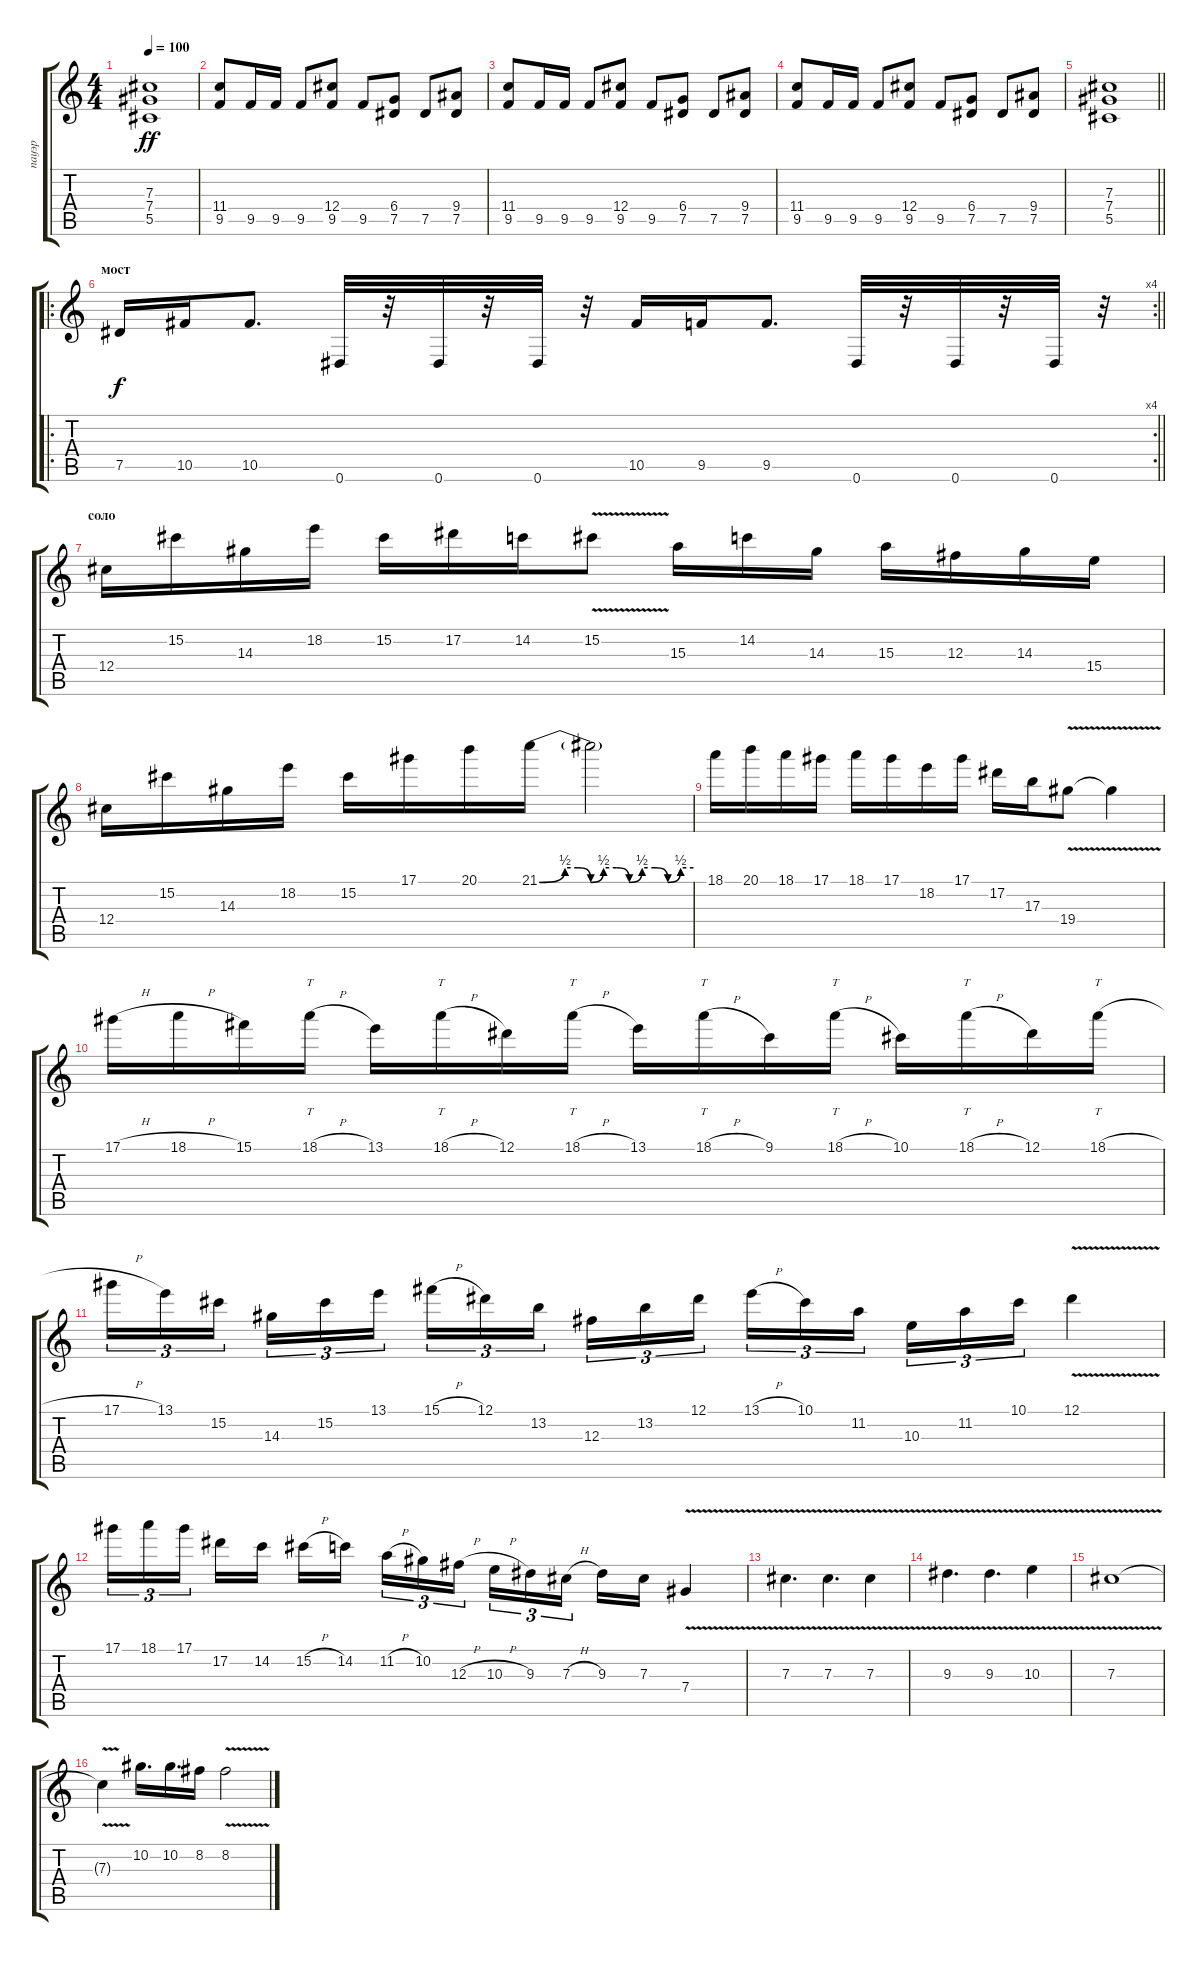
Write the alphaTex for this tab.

\track ("пауэр" "пауэр") {instrument distortionguitar}
\staff {score tabs}
\tuning (Eb4 Bb3 Gb3 Db3 Ab2 Eb2) {hide}
\ts (4 4)
\tempo 100
\clef g2
\ks c
(7.3 7.4 5.5).1{dy ff} |
(11.4 9.5).8 9.5.16 9.5.16 9.5.8 (12.4 9.5).8 9.5.8 (6.4 7.5).8 7.5.8 (9.4 7.5).8 |
(11.4 9.5).8 9.5.16 9.5.16 9.5.8 (12.4 9.5).8 9.5.8 (6.4 7.5).8 7.5.8 (9.4 7.5).8 |
(11.4 9.5).8 9.5.16 9.5.16 9.5.8 (12.4 9.5).8 9.5.8 (6.4 7.5).8 7.5.8 (9.4 7.5).8 |
\barLineRight lightlight
(7.3 7.4 5.5).1 |
\ro
\rc 4
\section ("" "мост")
\barLineRight lightlight
7.5.16{dy f} 10.5.16 10.5.8{d} 0.6.32 r.32 0.6.32 r.32 0.6.32 r.32 10.5.16 9.5.16 9.5.8{d} 0.6.32 r.32 0.6.32 r.32 0.6.32 r.32 |
\section ("" "соло")
12.4.16 15.2.16 14.3.16 18.2.16 15.2.16 17.2.16 14.2.16 15.2{v}.8 15.3.16 14.2.16 14.3.16 15.3.16 12.3.16 14.3.16 15.4.16 |
12.4.16 15.2.16 14.3.16 18.2.16 15.2.16 17.1.16 20.1.16 21.1{be (custom 0 0 10 2 15 2 20 0 25 2 30 2 35 0 40 2 45 2 50 0 55 2 60 2)}.16 21.1{t}.2 |
18.1.16 20.1.16 18.1.16 17.1.16 18.1.16 17.1.16 18.2.16 17.1.16 17.2.16 17.3.16 19.4{v}.8 19.4{t}.4 |
17.1{h}.16 18.1{h}.16 15.1.16 18.1{h}.16{tt} 13.1.16 18.1{h}.16{tt} 12.1.16 18.1{h}.16{tt} 13.1.16 18.1{h}.16{tt} 9.1.16 18.1{h}.16{tt} 10.1.16 18.1{h}.16{tt} 12.1.16 18.1{h}.16{tt} |
17.1{h}.16{tu (3 2)} 13.1.16{tu (3 2)} 15.2.16{tu (3 2) beam splitsecondary} 14.3.16{tu (3 2)} 15.2.16{tu (3 2)} 13.1.16{tu (3 2)} 15.1{h}.16{tu (3 2)} 12.1.16{tu (3 2)} 13.2.16{tu (3 2) beam splitsecondary} 12.3.16{tu (3 2)} 13.2.16{tu (3 2)} 12.1.16{tu (3 2)} 13.1{h}.16{tu (3 2)} 10.1.16{tu (3 2)} 11.2.16{tu (3 2) beam splitsecondary} 10.3.16{tu (3 2)} 11.2.16{tu (3 2)} 10.1.16{tu (3 2)} 12.1{v}.4 |
17.1.16{tu (3 2)} 18.1.16{tu (3 2)} 17.1.16{tu (3 2) beam splitsecondary} 17.2.16 14.2.16 15.2{h}.16 14.2.16{beam splitsecondary} 11.2{h}.16{tu (3 2)} 10.2.16{tu (3 2)} 12.3{h}.16{tu (3 2)} 10.3{h}.16{tu (3 2)} 9.3.16{tu (3 2)} 7.3{h}.16{tu (3 2) beam splitsecondary} 9.3.16 7.3.16 7.4{v}.4 |
7.3{v}.4{d} 7.3{v}.4{d} 7.3{v}.4 |
9.3{v}.4{d} 9.3{v}.4{d} 10.3{v}.4 |
7.3{v}.1 |
7.3{t}.4 10.2.16{d} 10.2.16{d} 8.2.16 8.2{v}.2
